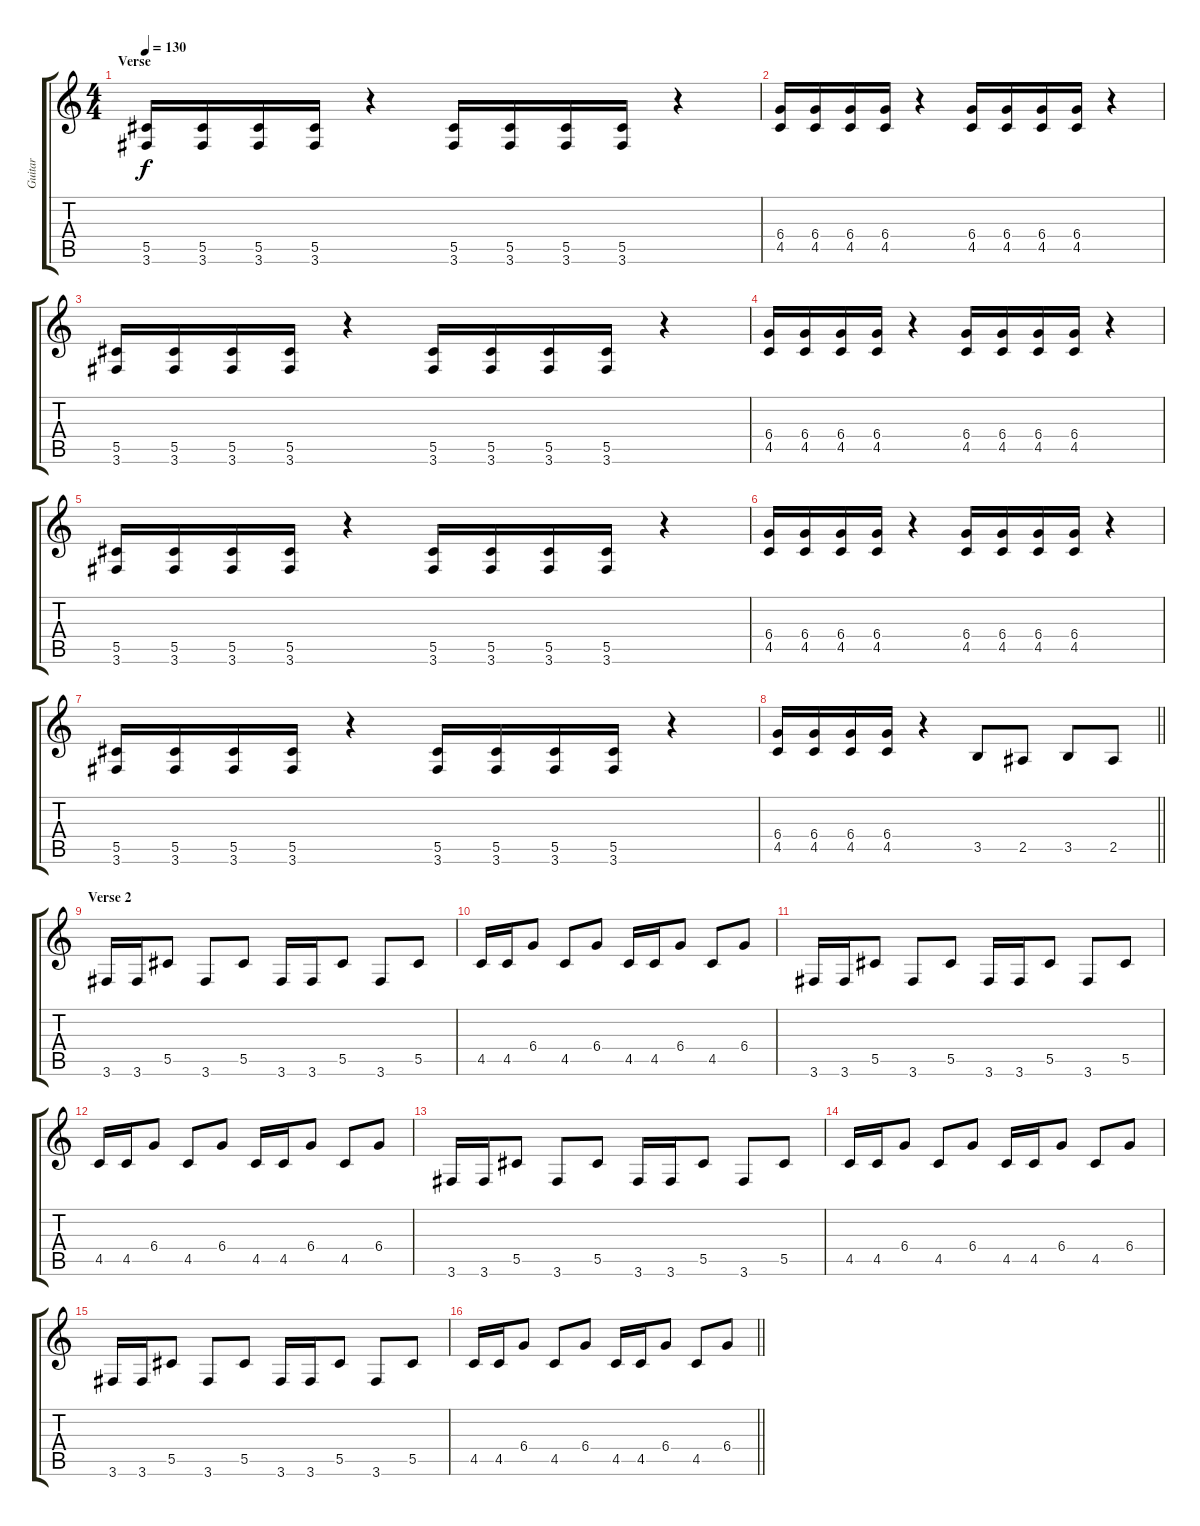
\track ("Guitar" "Guitar") {instrument distortionguitar}
\staff {score tabs}
\tuning (Eb4 Bb3 Gb3 Db3 Ab2 Eb2) {hide}
\ts (4 4)
\section ("" "Verse")
\tempo 130
\clef g2
\ks c
(5.5 3.6).16{dy f} (5.5 3.6).16 (5.5 3.6).16 (5.5 3.6).16 r.4 (5.5 3.6).16 (5.5 3.6).16 (5.5 3.6).16 (5.5 3.6).16 r.4 |
(6.4 4.5).16 (6.4 4.5).16 (6.4 4.5).16 (6.4 4.5).16 r.4 (6.4 4.5).16 (6.4 4.5).16 (6.4 4.5).16 (6.4 4.5).16 r.4 |
(5.5 3.6).16 (5.5 3.6).16 (5.5 3.6).16 (5.5 3.6).16 r.4 (5.5 3.6).16 (5.5 3.6).16 (5.5 3.6).16 (5.5 3.6).16 r.4 |
(6.4 4.5).16 (6.4 4.5).16 (6.4 4.5).16 (6.4 4.5).16 r.4 (6.4 4.5).16 (6.4 4.5).16 (6.4 4.5).16 (6.4 4.5).16 r.4 |
(5.5 3.6).16 (5.5 3.6).16 (5.5 3.6).16 (5.5 3.6).16 r.4 (5.5 3.6).16 (5.5 3.6).16 (5.5 3.6).16 (5.5 3.6).16 r.4 |
(6.4 4.5).16 (6.4 4.5).16 (6.4 4.5).16 (6.4 4.5).16 r.4 (6.4 4.5).16 (6.4 4.5).16 (6.4 4.5).16 (6.4 4.5).16 r.4 |
(5.5 3.6).16 (5.5 3.6).16 (5.5 3.6).16 (5.5 3.6).16 r.4 (5.5 3.6).16 (5.5 3.6).16 (5.5 3.6).16 (5.5 3.6).16 r.4 |
\barLineRight lightlight
(6.4 4.5).16 (6.4 4.5).16 (6.4 4.5).16 (6.4 4.5).16 r.4 3.5.8 2.5.8 3.5.8 2.5.8 |
\section ("" "Verse 2")
3.6.16 3.6.16 5.5.8 3.6.8 5.5.8 3.6.16 3.6.16 5.5.8 3.6.8 5.5.8 |
4.5.16 4.5.16 6.4.8 4.5.8 6.4.8 4.5.16 4.5.16 6.4.8 4.5.8 6.4.8 |
3.6.16 3.6.16 5.5.8 3.6.8 5.5.8 3.6.16 3.6.16 5.5.8 3.6.8 5.5.8 |
4.5.16 4.5.16 6.4.8 4.5.8 6.4.8 4.5.16 4.5.16 6.4.8 4.5.8 6.4.8 |
3.6.16 3.6.16 5.5.8 3.6.8 5.5.8 3.6.16 3.6.16 5.5.8 3.6.8 5.5.8 |
4.5.16 4.5.16 6.4.8 4.5.8 6.4.8 4.5.16 4.5.16 6.4.8 4.5.8 6.4.8 |
3.6.16 3.6.16 5.5.8 3.6.8 5.5.8 3.6.16 3.6.16 5.5.8 3.6.8 5.5.8 |
\barLineRight lightlight
4.5.16 4.5.16 6.4.8 4.5.8 6.4.8 4.5.16 4.5.16 6.4.8 4.5.8 6.4.8
